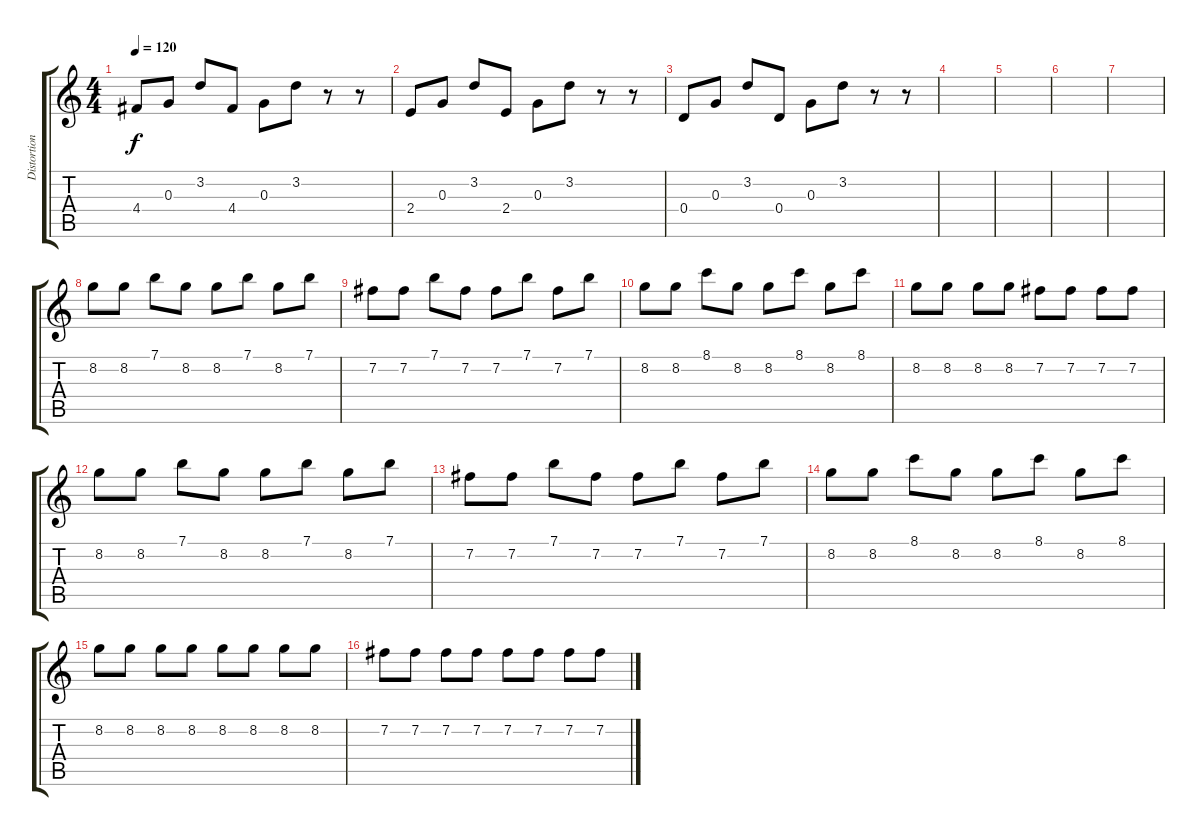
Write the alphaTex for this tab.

\track ("Distortion Guitar" "Distortion") {instrument distortionguitar}
\staff {score tabs}
\tuning (E4 B3 G3 D3 A2 E2) {hide}
\ts (4 4)
\tempo 120
\clef g2
\ks c
4.4.8{dy f} 0.3.8 3.2.8 4.4.8 0.3.8 3.2.8 r.8 r.8 |
2.4.8 0.3.8 3.2.8 2.4.8 0.3.8 3.2.8 r.8 r.8 |
0.4.8 0.3.8 3.2.8 0.4.8 0.3.8 3.2.8 r.8 r.8 |
|
|
|
|
8.2.8 8.2.8 7.1.8 8.2.8 8.2.8 7.1.8 8.2.8 7.1.8 |
7.2.8 7.2.8 7.1.8 7.2.8 7.2.8 7.1.8 7.2.8 7.1.8 |
8.2.8 8.2.8 8.1.8 8.2.8 8.2.8 8.1.8 8.2.8 8.1.8 |
8.2.8 8.2.8 8.2.8 8.2.8 7.2.8 7.2.8 7.2.8 7.2.8 |
8.2.8 8.2.8 7.1.8 8.2.8 8.2.8 7.1.8 8.2.8 7.1.8 |
7.2.8 7.2.8 7.1.8 7.2.8 7.2.8 7.1.8 7.2.8 7.1.8 |
8.2.8 8.2.8 8.1.8 8.2.8 8.2.8 8.1.8 8.2.8 8.1.8 |
8.2.8 8.2.8 8.2.8 8.2.8 8.2.8 8.2.8 8.2.8 8.2.8 |
7.2.8 7.2.8 7.2.8 7.2.8 7.2.8 7.2.8 7.2.8 7.2.8
